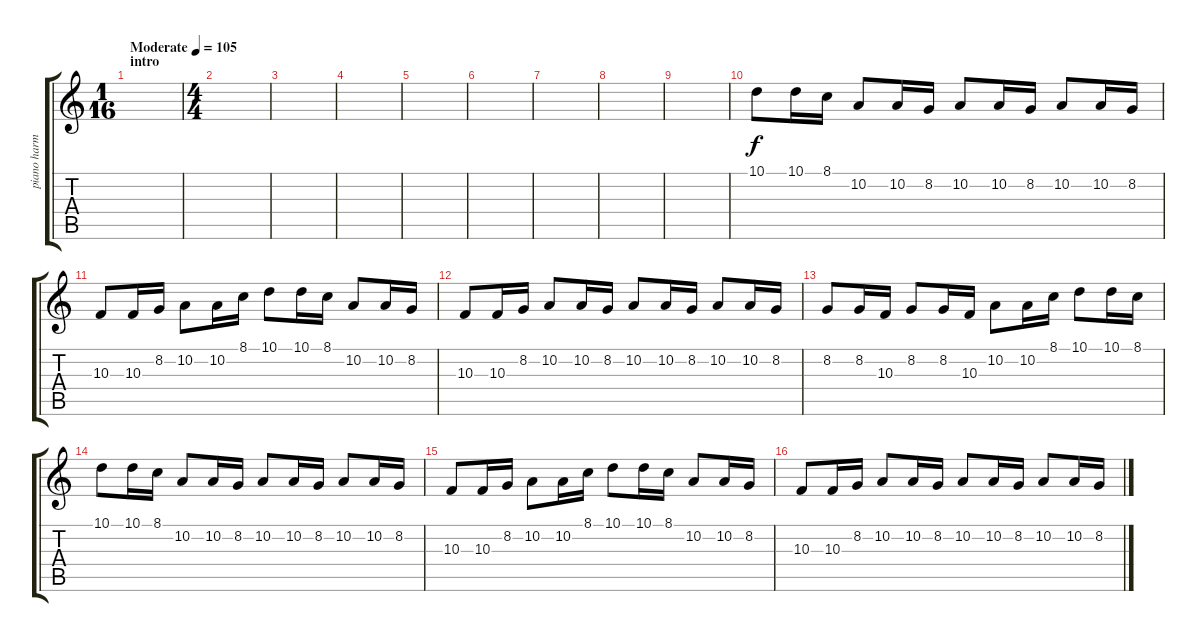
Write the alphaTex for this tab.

\track ("piano harmony" "piano harm") {instrument electricpiano1}
\staff {score tabs}
\tuning (E4 B3 G3 D3 A2 E2) {hide}
\ts (1 16)
\section ("" "intro")
\tempo (105 "Moderate")
\clef g2
\ks c
|
\ts (4 4)
|
|
|
|
|
|
|
|
10.1.8 10.1.16 8.1.16 10.2.8 10.2.16 8.2.16 10.2.8 10.2.16 8.2.16 10.2.8 10.2.16 8.2.16 |
10.3.8 10.3.16 8.2.16 10.2.8 10.2.16 8.1.16 10.1.8 10.1.16 8.1.16 10.2.8 10.2.16 8.2.16 |
10.3.8 10.3.16 8.2.16 10.2.8 10.2.16 8.2.16 10.2.8 10.2.16 8.2.16 10.2.8 10.2.16 8.2.16 |
8.2.8 8.2.16 10.3.16 8.2.8 8.2.16 10.3.16 10.2.8 10.2.16 8.1.16 10.1.8 10.1.16 8.1.16 |
10.1.8 10.1.16 8.1.16 10.2.8 10.2.16 8.2.16 10.2.8 10.2.16 8.2.16 10.2.8 10.2.16 8.2.16 |
10.3.8 10.3.16 8.2.16 10.2.8 10.2.16 8.1.16 10.1.8 10.1.16 8.1.16 10.2.8 10.2.16 8.2.16 |
10.3.8 10.3.16 8.2.16 10.2.8 10.2.16 8.2.16 10.2.8 10.2.16 8.2.16 10.2.8 10.2.16 8.2.16
